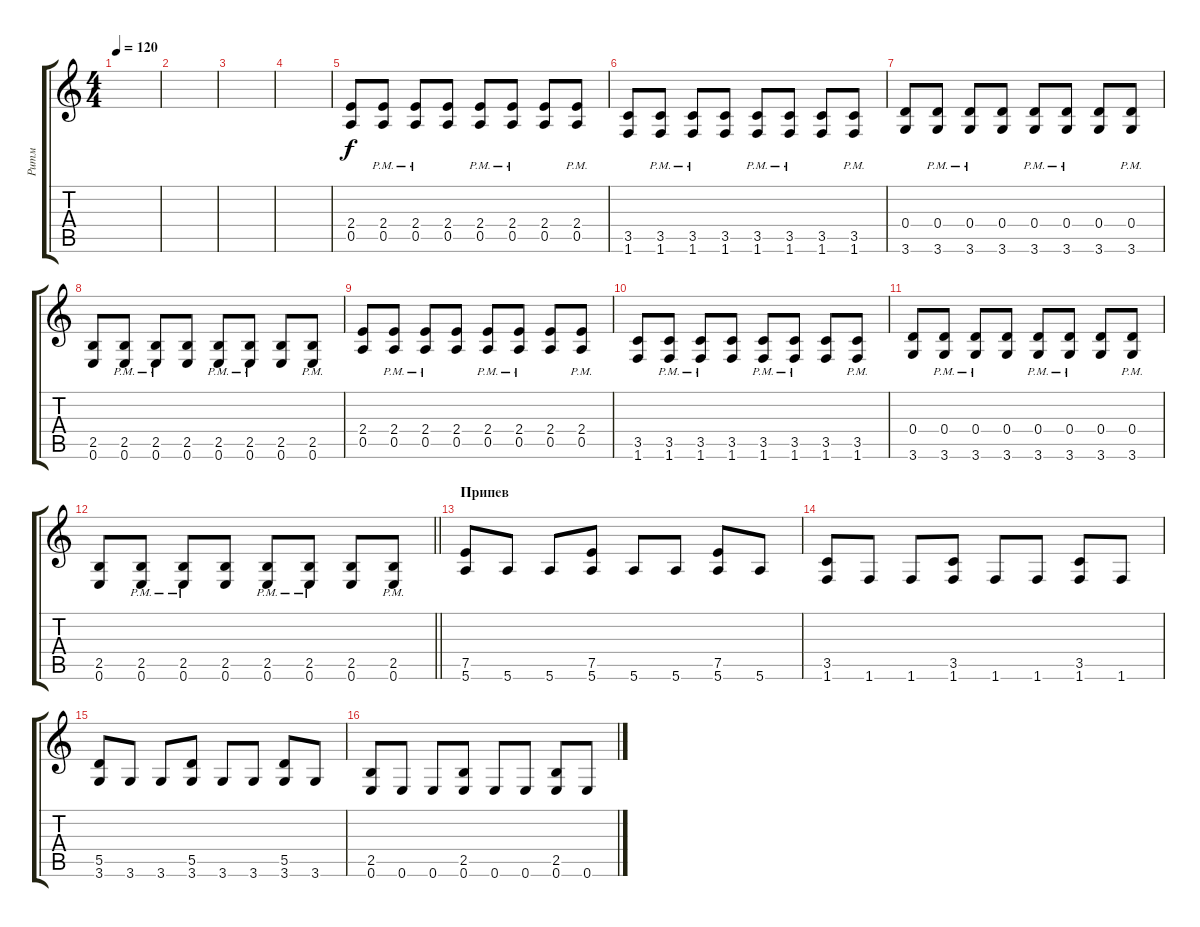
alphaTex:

\track ("Ритм" "Ритм") {instrument distortionguitar}
\staff {score tabs}
\tuning (E4 B3 G3 D3 A2 E2) {hide}
\ts (4 4)
\tempo 120
\clef g2
\ks c
|
|
|
|
(2.4 0.5).8 (2.4{pm} 0.5{pm}).8 (2.4{pm} 0.5{pm}).8 (2.4 0.5).8 (2.4{pm} 0.5{pm}).8 (2.4{pm} 0.5{pm}).8 (2.4 0.5).8 (2.4{pm} 0.5{pm}).8 |
(3.5 1.6).8 (3.5{pm} 1.6{pm}).8 (3.5{pm} 1.6{pm}).8 (3.5 1.6).8 (3.5{pm} 1.6{pm}).8 (3.5{pm} 1.6{pm}).8 (3.5 1.6).8 (3.5{pm} 1.6{pm}).8 |
(0.4 3.6).8 (0.4{pm} 3.6{pm}).8 (0.4{pm} 3.6{pm}).8 (0.4 3.6).8 (0.4{pm} 3.6{pm}).8 (0.4{pm} 3.6{pm}).8 (0.4 3.6).8 (0.4{pm} 3.6{pm}).8 |
(2.5 0.6).8 (2.5{pm} 0.6{pm}).8 (2.5{pm} 0.6{pm}).8 (2.5 0.6).8 (2.5{pm} 0.6{pm}).8 (2.5{pm} 0.6{pm}).8 (2.5 0.6).8 (2.5{pm} 0.6{pm}).8 |
(2.4 0.5).8 (2.4{pm} 0.5{pm}).8 (2.4{pm} 0.5{pm}).8 (2.4 0.5).8 (2.4{pm} 0.5{pm}).8 (2.4{pm} 0.5{pm}).8 (2.4 0.5).8 (2.4{pm} 0.5{pm}).8 |
(3.5 1.6).8 (3.5{pm} 1.6{pm}).8 (3.5{pm} 1.6{pm}).8 (3.5 1.6).8 (3.5{pm} 1.6{pm}).8 (3.5{pm} 1.6{pm}).8 (3.5 1.6).8 (3.5{pm} 1.6{pm}).8 |
(0.4 3.6).8 (0.4{pm} 3.6{pm}).8 (0.4{pm} 3.6{pm}).8 (0.4 3.6).8 (0.4{pm} 3.6{pm}).8 (0.4{pm} 3.6{pm}).8 (0.4 3.6).8 (0.4{pm} 3.6{pm}).8 |
\barLineRight lightlight
(2.5 0.6).8 (2.5{pm} 0.6{pm}).8 (2.5{pm} 0.6{pm}).8 (2.5 0.6).8 (2.5{pm} 0.6{pm}).8 (2.5{pm} 0.6{pm}).8 (2.5 0.6).8 (2.5{pm} 0.6{pm}).8 |
\section ("" "Припев")
(7.5 5.6).8 5.6.8 5.6.8 (7.5 5.6).8 5.6.8 5.6.8 (7.5 5.6).8 5.6.8 |
(3.5 1.6).8 1.6.8 1.6.8 (3.5 1.6).8 1.6.8 1.6.8 (3.5 1.6).8 1.6.8 |
(5.5 3.6).8 3.6.8 3.6.8 (5.5 3.6).8 3.6.8 3.6.8 (5.5 3.6).8 3.6.8 |
(2.5 0.6).8 0.6.8 0.6.8 (2.5 0.6).8 0.6.8 0.6.8 (2.5 0.6).8 0.6.8
